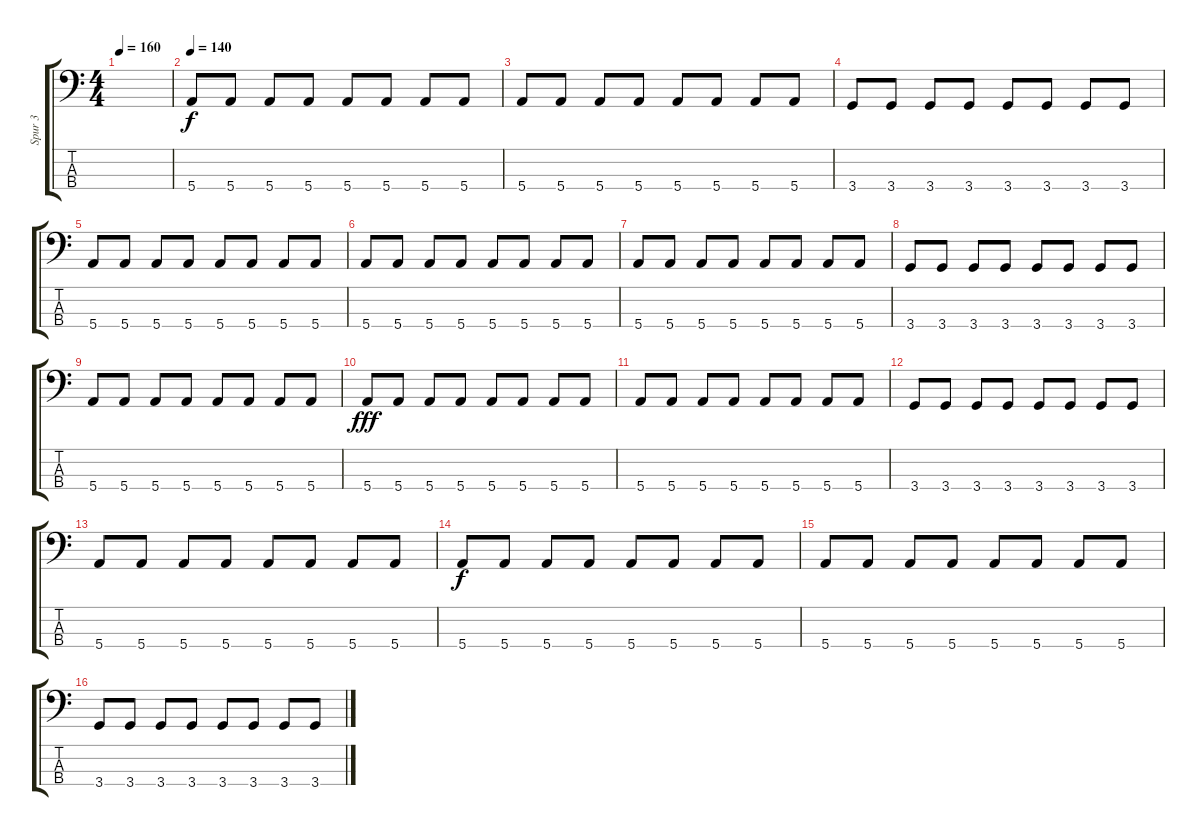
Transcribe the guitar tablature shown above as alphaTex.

\track ("Spur 3" "Spur 3") {instrument electricbasspick}
\staff {score tabs}
\tuning (G2 D2 A1 E1) {hide}
\ts (4 4)
\tempo 160
\clef f4
\ks c
|
\tempo 140
5.4.8 5.4.8 5.4.8 5.4.8 5.4.8 5.4.8 5.4.8 5.4.8 |
5.4.8 5.4.8 5.4.8 5.4.8 5.4.8 5.4.8 5.4.8 5.4.8 |
3.4.8 3.4.8 3.4.8 3.4.8 3.4.8 3.4.8 3.4.8 3.4.8 |
5.4.8 5.4.8 5.4.8 5.4.8 5.4.8 5.4.8 5.4.8 5.4.8 |
5.4.8 5.4.8 5.4.8 5.4.8 5.4.8 5.4.8 5.4.8 5.4.8 |
5.4.8 5.4.8 5.4.8 5.4.8 5.4.8 5.4.8 5.4.8 5.4.8 |
3.4.8 3.4.8 3.4.8 3.4.8 3.4.8 3.4.8 3.4.8 3.4.8 |
5.4.8 5.4.8 5.4.8 5.4.8 5.4.8 5.4.8 5.4.8 5.4.8 |
5.4.8{dy fff} 5.4.8 5.4.8 5.4.8 5.4.8 5.4.8 5.4.8 5.4.8 |
5.4.8 5.4.8 5.4.8 5.4.8 5.4.8 5.4.8 5.4.8 5.4.8 |
3.4.8 3.4.8 3.4.8 3.4.8 3.4.8 3.4.8 3.4.8 3.4.8 |
5.4.8 5.4.8 5.4.8 5.4.8 5.4.8 5.4.8 5.4.8 5.4.8 |
5.4.8{dy f} 5.4.8 5.4.8 5.4.8 5.4.8 5.4.8 5.4.8 5.4.8 |
5.4.8 5.4.8 5.4.8 5.4.8 5.4.8 5.4.8 5.4.8 5.4.8 |
3.4.8 3.4.8 3.4.8 3.4.8 3.4.8 3.4.8 3.4.8 3.4.8
